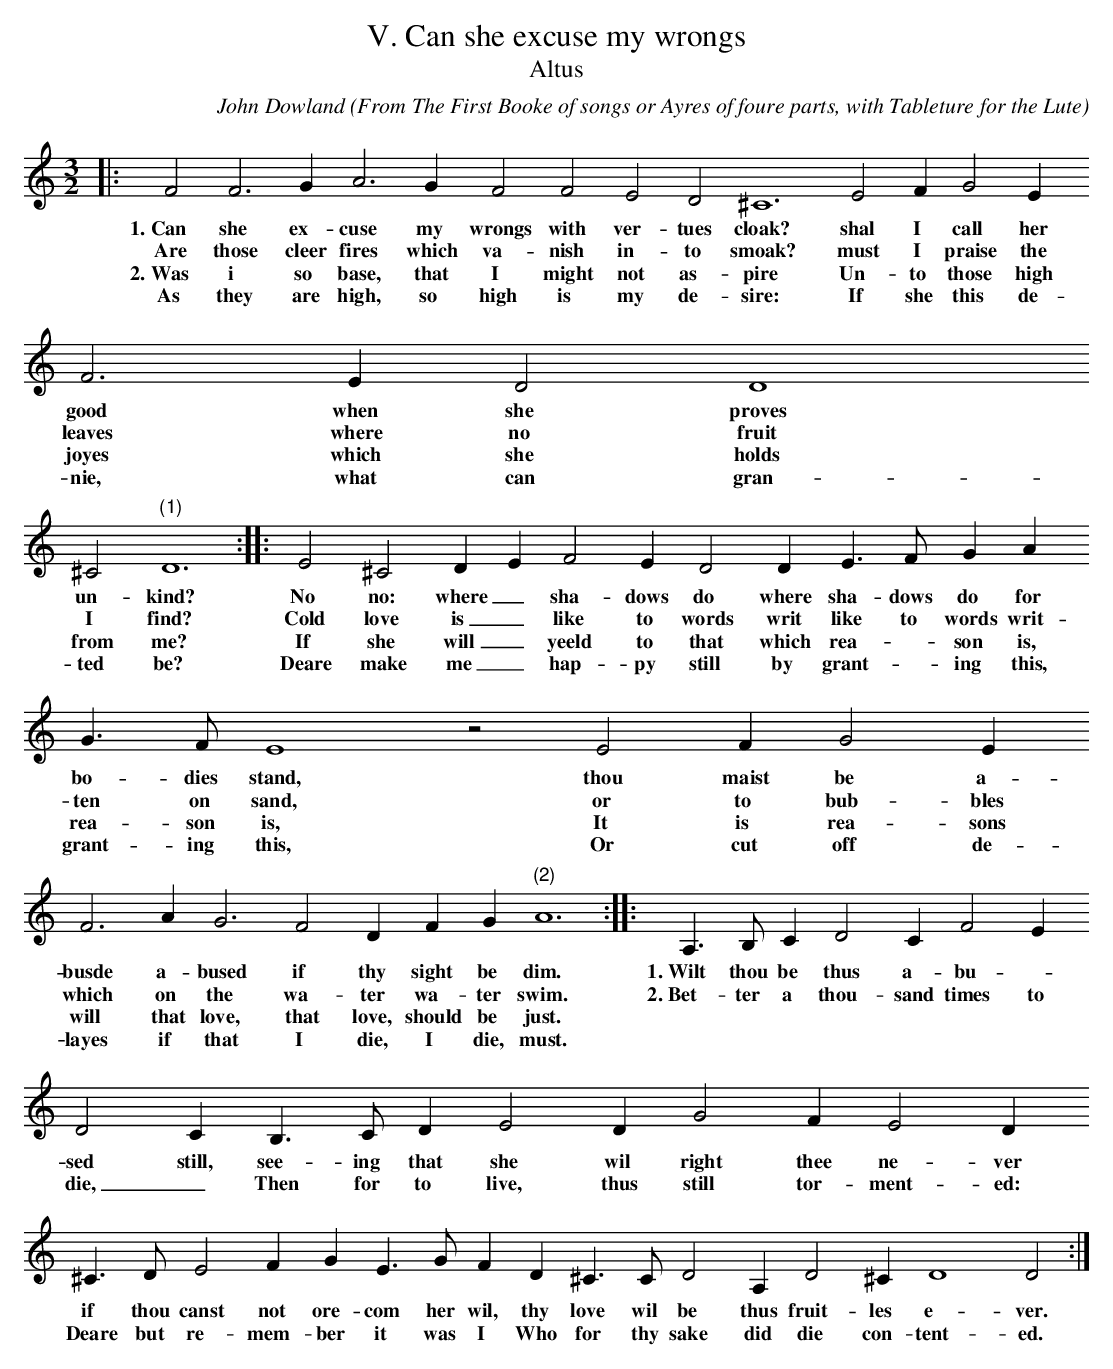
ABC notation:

X:1
T:V. Can she excuse my wrongs
T:Altus
C: John Dowland
O: From The First Booke of songs or Ayres of foure parts, with Tableture for the Lute
M:3/2
L:1/4
K:Ddor
|:F2 F3 G A3 G F2 F2 E2 D2 ^C6 E2 F G2 E F3 E D2 D4
w:1.~Can she ex- cuse my wrongs with ver- tues cloak? shal I call her good when she  proves
w:Are those cleer fires which va- nish in- to smoak? must I praise the leaves where no fruit
w:2.~Was i so base, that I might not as- pire Un- to those high joyes which she holds
w:As they are high, so high is my de- sire: If she this de- nie, what can gran-
^C2 "(1)"D6 :: E2 ^C2 D E F2 E D2 D E > F G A G > F E4 z2 E2 F G2 E
w: un- kind? No no: where _ sha- dows do where sha- dows do for bo- dies stand, thou maist be a-
w: I find? Cold love is _ like to words writ like to words writ- ten on sand, or to bub- bles
w:from me? If she will _ yeeld to that which rea- * son is, rea- son is, It is rea- sons
w:ted be? Deare make me _ hap- py still by grant- * ing this, grant- ing this, Or cut off de-
F3 A G3 F2 D F G "(2)"A6 :: A,>B, C D2 C F2 E D2 C B, > C D E2 D G2 F E2 D
w: busde a- bused if thy sight be dim. 1.~Wilt thou be thus a- bu - sed still, see- ing that she wil right thee ne- ver
w:which on the wa- ter wa- ter swim. 2.~Bet- ter a thou- sand times to die, _ Then for to live, thus still tor- ment- ed:
w: will that love, that love, should be just.
w: layes if that I die, I die, must.
^C > D E2 F G E > G F D ^C > C D2 A, D2 ^C D4 D2 :|
w: if thou canst not ore- com her wil, thy love wil be thus fruit- les e- ver.
w:Deare but re- mem- ber it was I Who for thy sake did die con- tent- ed.
